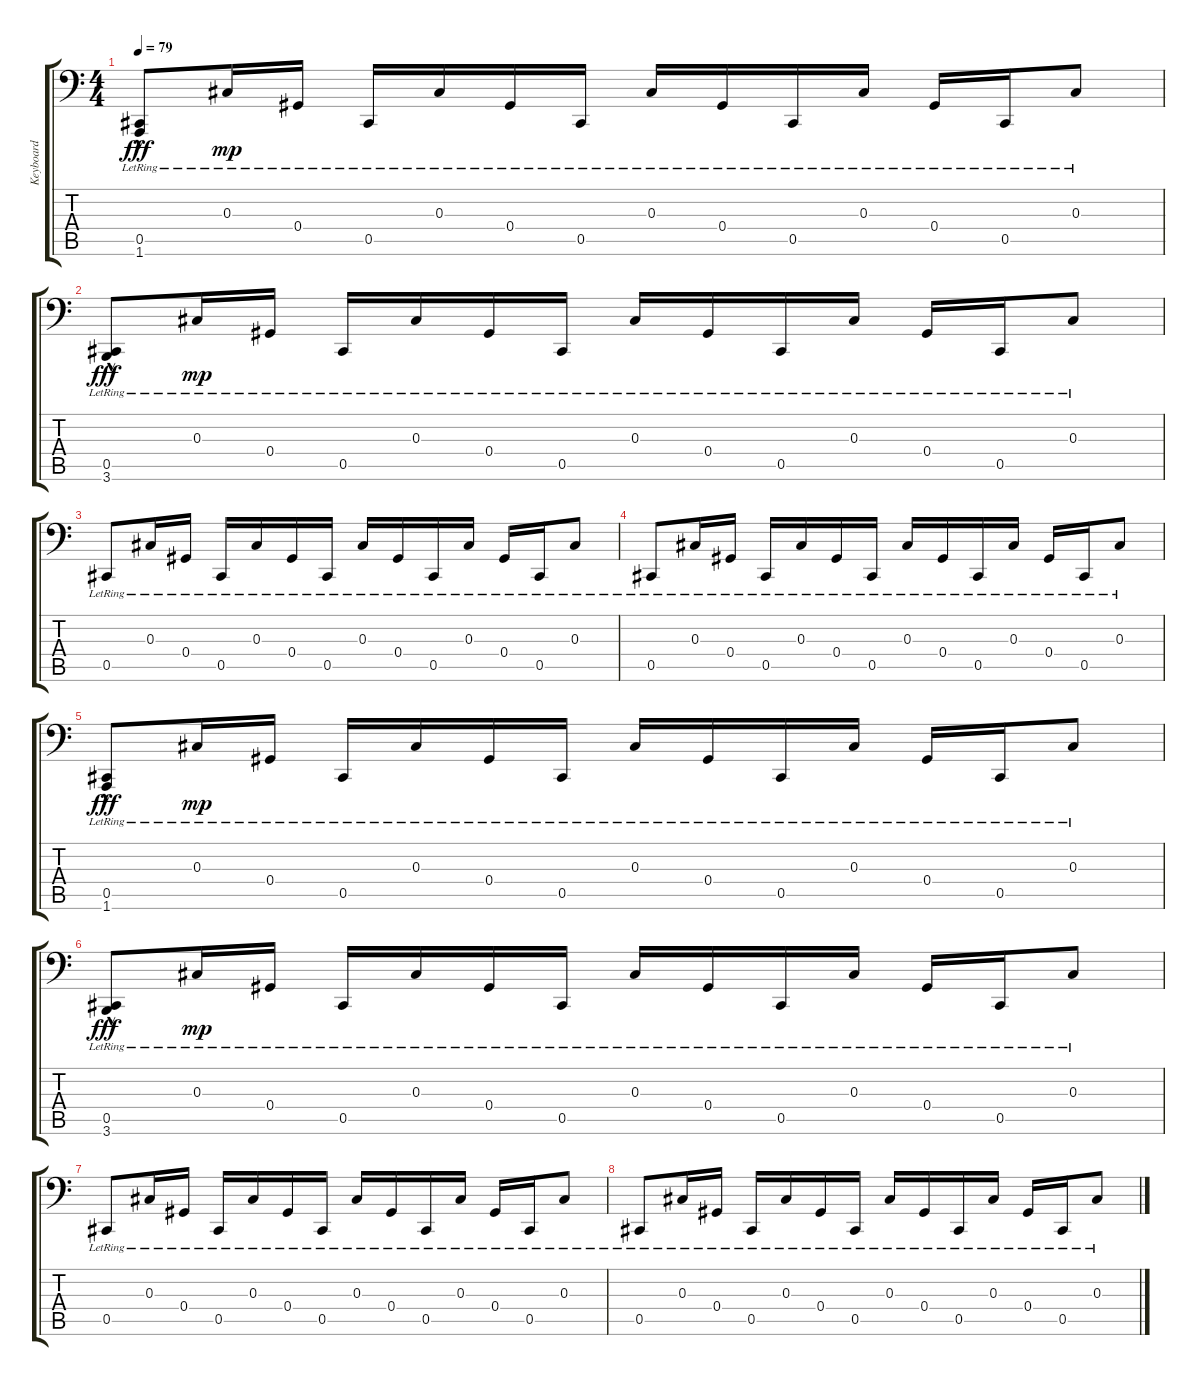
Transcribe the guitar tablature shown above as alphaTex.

\track ("Keyboard" "Keyboard") {instrument pad3polysynth}
\staff {score tabs}
\tuning (Bb3 F3 Db3 Ab2 Db2 Ab1) {hide}
\ts (4 4)
\tempo 79
\clef f4
\ks c
(0.5{lr} 1.6{hac lr}).8{dy fff} 0.3{lr}.16{dy mp} 0.4{lr}.16 0.5{lr}.16 0.3{lr}.16 0.4{lr}.16 0.5{lr}.16 0.3{lr}.16 0.4{lr}.16 0.5{lr}.16 0.3{lr}.16 0.4{lr}.16 0.5{lr}.16 0.3{lr}.8 |
(0.5{lr} 3.6{hac lr}).8{dy fff} 0.3{lr}.16{dy mp} 0.4{lr}.16 0.5{lr}.16 0.3{lr}.16 0.4{lr}.16 0.5{lr}.16 0.3{lr}.16 0.4{lr}.16 0.5{lr}.16 0.3{lr}.16 0.4{lr}.16 0.5{lr}.16 0.3{lr}.8 |
0.5{lr}.8 0.3{lr}.16 0.4{lr}.16 0.5{lr}.16 0.3{lr}.16 0.4{lr}.16 0.5{lr}.16 0.3{lr}.16 0.4{lr}.16 0.5{lr}.16 0.3{lr}.16 0.4{lr}.16 0.5{lr}.16 0.3{lr}.8 |
0.5{lr}.8 0.3{lr}.16 0.4{lr}.16 0.5{lr}.16 0.3{lr}.16 0.4{lr}.16 0.5{lr}.16 0.3{lr}.16 0.4{lr}.16 0.5{lr}.16 0.3{lr}.16 0.4{lr}.16 0.5{lr}.16 0.3{lr}.8 |
(0.5{lr} 1.6{hac lr}).8{dy fff} 0.3{lr}.16{dy mp} 0.4{lr}.16 0.5{lr}.16 0.3{lr}.16 0.4{lr}.16 0.5{lr}.16 0.3{lr}.16 0.4{lr}.16 0.5{lr}.16 0.3{lr}.16 0.4{lr}.16 0.5{lr}.16 0.3{lr}.8 |
(0.5{lr} 3.6{hac lr}).8{dy fff} 0.3{lr}.16{dy mp} 0.4{lr}.16 0.5{lr}.16 0.3{lr}.16 0.4{lr}.16 0.5{lr}.16 0.3{lr}.16 0.4{lr}.16 0.5{lr}.16 0.3{lr}.16 0.4{lr}.16 0.5{lr}.16 0.3{lr}.8 |
0.5{lr}.8 0.3{lr}.16 0.4{lr}.16 0.5{lr}.16 0.3{lr}.16 0.4{lr}.16 0.5{lr}.16 0.3{lr}.16 0.4{lr}.16 0.5{lr}.16 0.3{lr}.16 0.4{lr}.16 0.5{lr}.16 0.3{lr}.8 |
0.5{lr}.8 0.3{lr}.16 0.4{lr}.16 0.5{lr}.16 0.3{lr}.16 0.4{lr}.16 0.5{lr}.16 0.3{lr}.16 0.4{lr}.16 0.5{lr}.16 0.3{lr}.16 0.4{lr}.16 0.5{lr}.16 0.3{lr}.8
